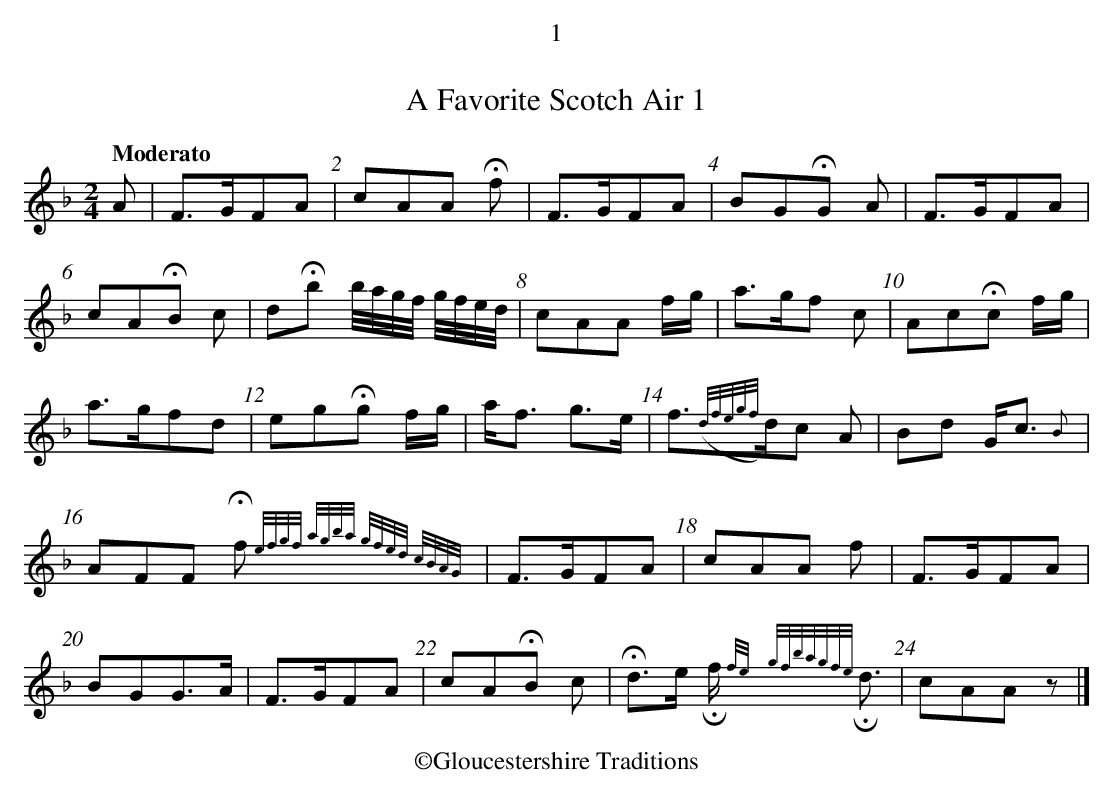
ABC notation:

X:1
T:Favorite Scotch Air 1, A
U:h=!invertedfermata!
Q:"Moderato"
M:2/4
L:1/8
K:F
A | F>GFA | cAA Hf | F>GFA | BGHG A | F>GFA |
cAHB c | dHb b/4a/4g/4f/4 g/4f/4e/4d/4 | cAA f/g/ | a>gf c | AcHc f/g/ |
a>gfd | egHg f/g/ | a<f g>e | f>{(d/f/e/g/f/}d)c A | Bd G<c {B} |
AFF Hf {e/f/g/f/ a/g/b/a/ g/f/e/d/ c/B/A/G/ }| F>GFA | cAA f | F>GFA |
BGG>A | F>GFA | cAHB c | Hd>e hf/{f/e/} {g/f/b/a/g/f/e/}hd3/2 | cAA z |]
